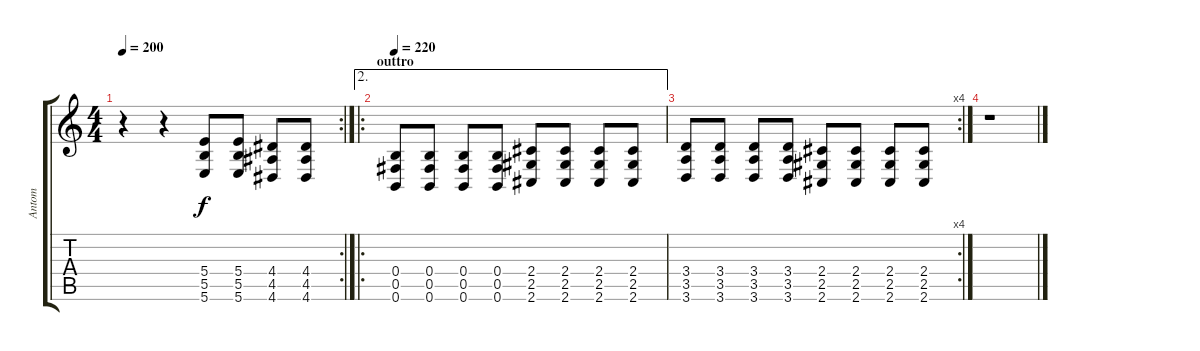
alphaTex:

\track ("Antom" "Antom") {instrument distortionguitar}
\staff {score tabs}
\tuning (Db4 Ab3 E3 B2 Gb2 B1) {hide}
\rc 2
\ts (4 4)
\tempo 200
\clef g2
\ks c
r.4{dy f} r.4 (5.4 5.5 5.6).8 (5.4 5.5 5.6).8 (4.4 4.5 4.6).8 (4.4 4.5 4.6).8 |
\ae 2
\ro
\section ("" "outtro")
\tempo 220
(0.4 0.5 0.6).8 (0.4 0.5 0.6).8 (0.4 0.5 0.6).8 (0.4 0.5 0.6).8 (2.4 2.5 2.6).8 (2.4 2.5 2.6).8 (2.4 2.5 2.6).8 (2.4 2.5 2.6).8 |
\rc 4
(3.4 3.5 3.6).8 (3.4 3.5 3.6).8 (3.4 3.5 3.6).8 (3.4 3.5 3.6).8 (2.4 2.5 2.6).8 (2.4 2.5 2.6).8 (2.4 2.5 2.6).8 (2.4 2.5 2.6).8 |
r.1
